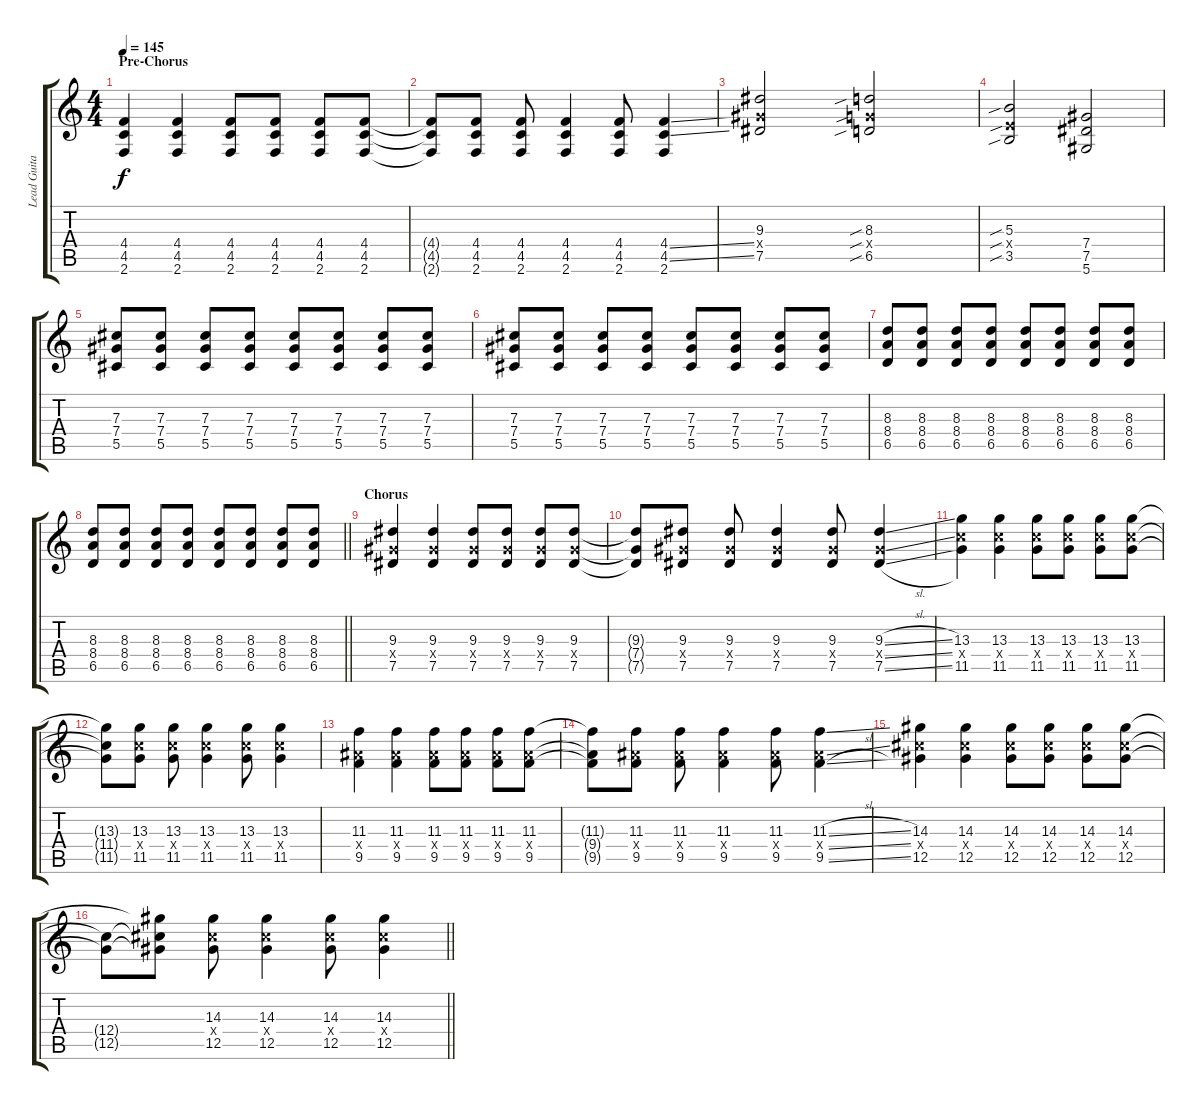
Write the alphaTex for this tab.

\track ("Lead Guitar (Armo)" "Lead Guita") {instrument distortionguitar}
\staff {score tabs}
\tuning (Eb4 Bb3 Gb3 Db3 Ab2 Eb2) {hide}
\ts (4 4)
\section ("" "Pre-Chorus")
\tempo 145
\clef g2
\ks c
(4.4 4.5 2.6).4{dy f} (4.4 4.5 2.6).4 (4.4 4.5 2.6).8 (4.4 4.5 2.6).8 (4.4 4.5 2.6).8 (4.4 4.5 2.6).8 |
(4.4{t} 4.5{t} 2.6{t}).8 (4.4 4.5 2.6).8 (4.4 4.5 2.6).8 (4.4 4.5 2.6).4 (4.4 4.5 2.6).8 (4.4{ss} 4.5{ss} 2.6).4 |
(9.3 7.4{x} 7.5).2 (8.3{sib} 6.4{sib x} 6.5{sib}).2 |
(5.3{sib} 3.4{sib x} 3.5{sib}).2 (7.4 7.5 5.6).2 |
(7.3 7.4 5.5).8 (7.3 7.4 5.5).8 (7.3 7.4 5.5).8 (7.3 7.4 5.5).8 (7.3 7.4 5.5).8 (7.3 7.4 5.5).8 (7.3 7.4 5.5).8 (7.3 7.4 5.5).8 |
(7.3 7.4 5.5).8 (7.3 7.4 5.5).8 (7.3 7.4 5.5).8 (7.3 7.4 5.5).8 (7.3 7.4 5.5).8 (7.3 7.4 5.5).8 (7.3 7.4 5.5).8 (7.3 7.4 5.5).8 |
(8.3 8.4 6.5).8 (8.3 8.4 6.5).8 (8.3 8.4 6.5).8 (8.3 8.4 6.5).8 (8.3 8.4 6.5).8 (8.3 8.4 6.5).8 (8.3 8.4 6.5).8 (8.3 8.4 6.5).8 |
\barLineRight lightlight
(8.3 8.4 6.5).8 (8.3 8.4 6.5).8 (8.3 8.4 6.5).8 (8.3 8.4 6.5).8 (8.3 8.4 6.5).8 (8.3 8.4 6.5).8 (8.3 8.4 6.5).8 (8.3 8.4 6.5).8 |
\section ("" "Chorus")
(9.3 7.4{x} 7.5).4 (9.3 7.4{x} 7.5).4 (9.3 7.4{x} 7.5).8 (9.3 7.4{x} 7.5).8 (9.3 7.4{x} 7.5).8 (9.3 7.4{x} 7.5).8 |
(9.3{t} 7.4{t} 7.5{t}).8 (9.3 7.4{x} 7.5).8 (9.3 7.4{x} 7.5).8 (9.3 7.4{x} 7.5).4 (9.3 7.4{x} 7.5).8 (9.3{sl} 7.4{ss x} 7.5{sl}).4 |
(13.3 11.4{x} 11.5).4 (13.3 11.4{x} 11.5).4 (13.3 11.4{x} 11.5).8 (13.3 11.4{x} 11.5).8 (13.3 11.4{x} 11.5).8 (13.3 11.4{x} 11.5).8 |
(13.3{t} 11.4{t} 11.5{t}).8 (13.3 11.4{x} 11.5).8 (13.3 11.4{x} 11.5).8 (13.3 11.4{x} 11.5).4 (13.3 11.4{x} 11.5).8 (13.3 11.4{x} 11.5).4 |
(11.3 9.4{x} 9.5).4 (11.3 9.4{x} 9.5).4 (11.3 9.4{x} 9.5).8 (11.3 9.4{x} 9.5).8 (11.3 9.4{x} 9.5).8 (11.3 9.4{x} 9.5).8 |
(11.3{t} 9.4{t} 9.5{t}).8 (11.3 9.4{x} 9.5).8 (11.3 9.4{x} 9.5).8 (11.3 9.4{x} 9.5).4 (11.3 9.4{x} 9.5).8 (11.3{sl} 9.4{ss x} 9.5{sl}).4 |
(14.3 12.4{x} 12.5).4 (14.3 12.4{x} 12.5).4 (14.3 12.4{x} 12.5).8 (14.3 12.4{x} 12.5).8 (14.3 12.4{x} 12.5).8 (14.3 12.4{x} 12.5).8 |
\barLineRight lightlight
(12.4{t} 12.5{t}).8 (14.3{t} 12.4{t} 12.5{t}).8 (14.3 12.4{x} 12.5).8 (14.3 12.4{x} 12.5).4 (14.3 12.4{x} 12.5).8 (14.3 12.4{x} 12.5).4
